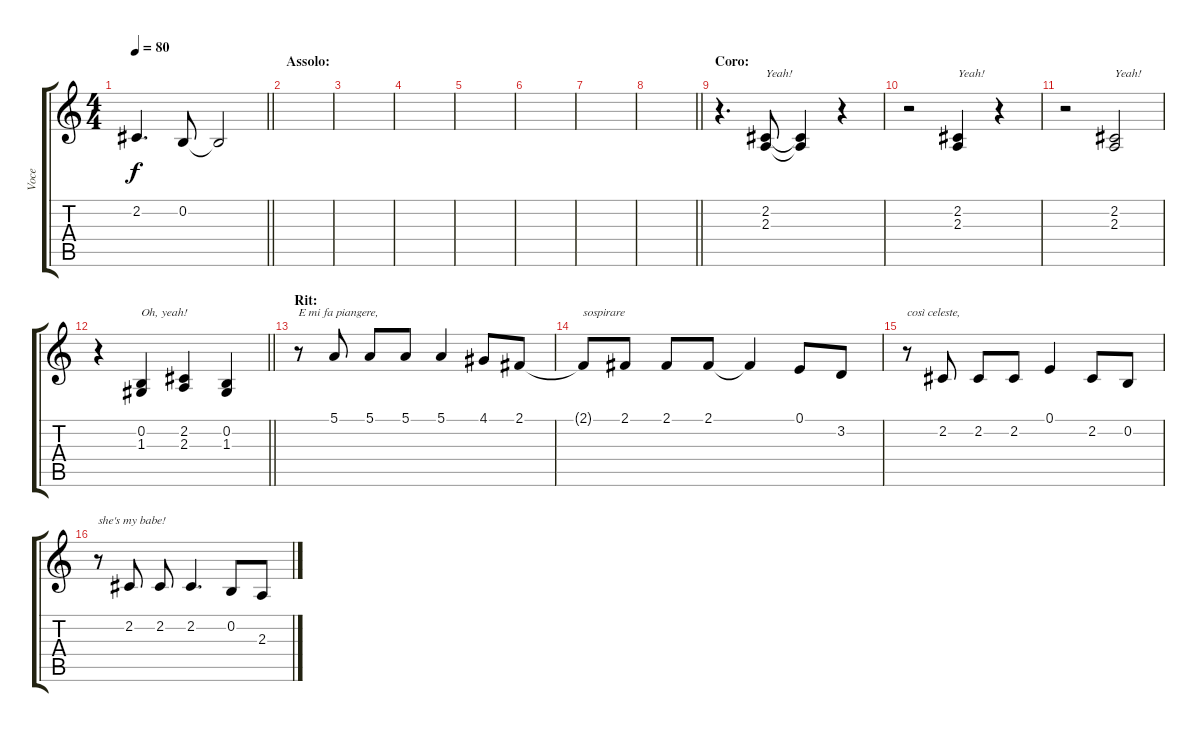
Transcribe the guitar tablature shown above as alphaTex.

\track ("Voce" "Voce") {instrument clarinet}
\staff {score tabs}
\tuning (E4 B3 G3 D3 A2 E2) {hide}
\ts (4 4)
\tempo 80
\clef g2
\barLineRight lightlight
\ks c
2.2.4{d dy f} 0.2.8 0.2{t}.2 |
\section ("" "Assolo:")
|
|
|
|
|
|
\barLineRight lightlight
|
\section ("" "Coro:")
r.4{d} (2.2 2.3).8{txt "Yeah!"} (2.2{t} 2.3{t}).4 r.4 |
r.2 (2.2 2.3).4{txt "Yeah!"} r.4 |
r.2 (2.2 2.3).2{txt "Yeah!"} |
\barLineRight lightlight
r.4 (0.2 1.3).4{txt "Oh, yeah!"} (2.2 2.3).4 (0.2 1.3).4 |
\section ("" "Rit:")
r.8{txt "E mi fa piangere,"} 5.1.8 5.1.8 5.1.8 5.1.4 4.1.8 2.1.8 |
2.1{t}.8{txt "sospirare"} 2.1.8 2.1.8 2.1.8 2.1{t}.4 0.1.8 3.2.8 |
r.8{txt "così celeste,"} 2.2.8 2.2.8 2.2.8 0.1.4 2.2.8 0.2.8 |
r.8{txt "she's my babe!"} 2.2.8 2.2.8 2.2.4{d} 0.2.8 2.3.8
